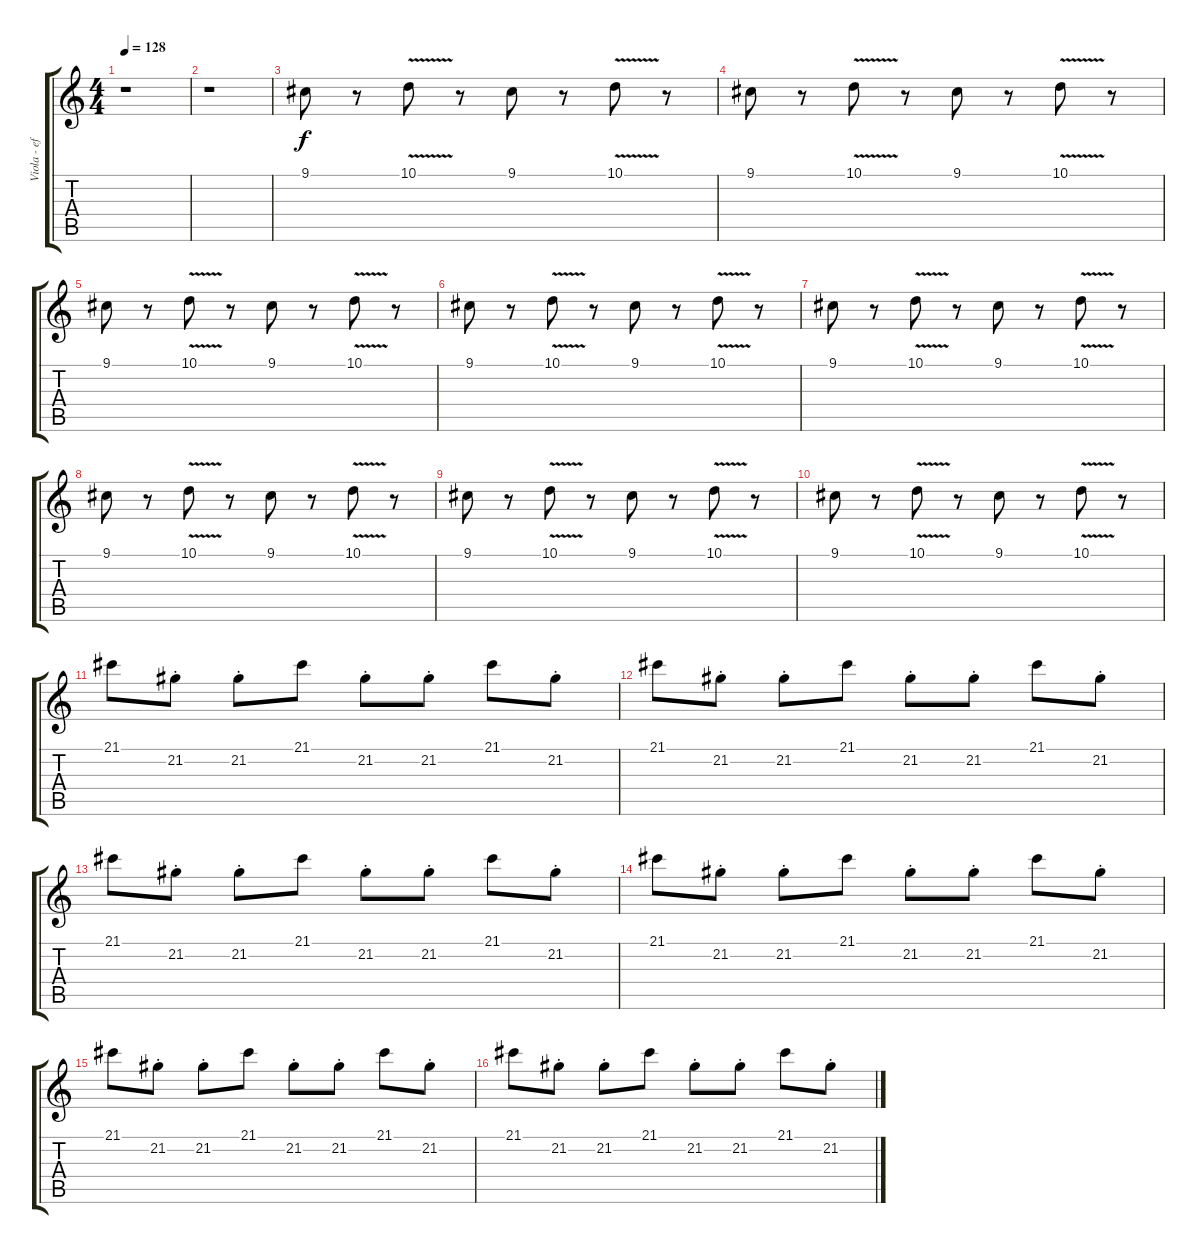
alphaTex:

\track ("Viola - effects" "Viola - ef") {instrument viola}
\staff {score tabs}
\tuning (E4 B3 G3 D3 A2 E2) {hide}
\ts (4 4)
\tempo 128
\clef g2
\ks c
r.1{dy f} |
r.1 |
9.1.8{volume 10 balance 10 instrument lead2sawtooth} r.8 10.1{v}.8 r.8 9.1.8 r.8 10.1{v}.8 r.8 |
9.1.8{volume 10 balance 10 instrument lead2sawtooth} r.8 10.1{v}.8 r.8 9.1.8 r.8 10.1{v}.8 r.8 |
9.1.8{volume 10 balance 10 instrument lead2sawtooth} r.8 10.1{v}.8 r.8 9.1.8 r.8 10.1{v}.8 r.8 |
9.1.8{volume 10 balance 10 instrument lead2sawtooth} r.8 10.1{v}.8 r.8 9.1.8 r.8 10.1{v}.8 r.8 |
9.1.8{volume 10 balance 10 instrument lead2sawtooth} r.8 10.1{v}.8 r.8 9.1.8 r.8 10.1{v}.8 r.8 |
9.1.8{volume 10 balance 10 instrument lead2sawtooth} r.8 10.1{v}.8 r.8 9.1.8 r.8 10.1{v}.8 r.8 |
9.1.8{volume 10 balance 10 instrument lead2sawtooth} r.8 10.1{v}.8 r.8 9.1.8 r.8 10.1{v}.8 r.8 |
9.1.8{volume 10 balance 10 instrument lead2sawtooth} r.8 10.1{v}.8 r.8 9.1.8 r.8 10.1{v}.8 r.8 |
21.1.8{volume 12 balance 15 instrument piccolo} 21.2{st}.8 21.2{st}.8 21.1.8 21.2{st}.8 21.2{st}.8 21.1.8 21.2{st}.8 |
21.1.8{volume 12 balance 15 instrument piccolo} 21.2{st}.8 21.2{st}.8 21.1.8 21.2{st}.8 21.2{st}.8 21.1.8 21.2{st}.8 |
21.1.8{volume 12 balance 15 instrument piccolo} 21.2{st}.8 21.2{st}.8 21.1.8 21.2{st}.8 21.2{st}.8 21.1.8 21.2{st}.8 |
21.1.8{volume 12 balance 15 instrument piccolo} 21.2{st}.8 21.2{st}.8 21.1.8 21.2{st}.8 21.2{st}.8 21.1.8 21.2{st}.8 |
21.1.8{volume 12 balance 15 instrument piccolo} 21.2{st}.8 21.2{st}.8 21.1.8 21.2{st}.8 21.2{st}.8 21.1.8 21.2{st}.8 |
21.1.8{volume 12 balance 15 instrument piccolo} 21.2{st}.8 21.2{st}.8 21.1.8 21.2{st}.8 21.2{st}.8 21.1.8 21.2{st}.8
